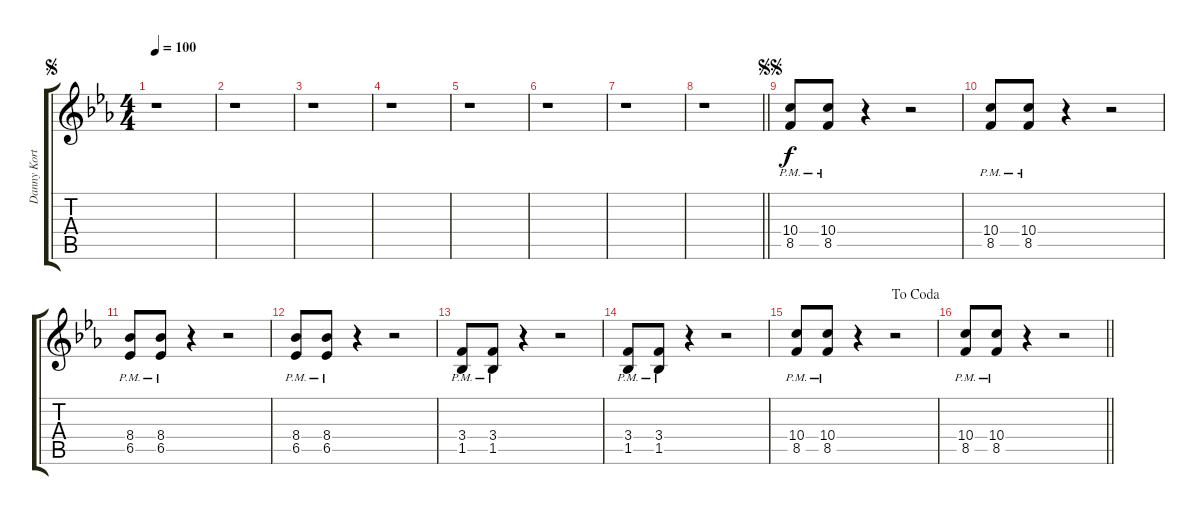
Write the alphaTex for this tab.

\track ("Danny Kortchmar-2" "Danny Kort") {instrument distortionguitar}
\staff {score tabs}
\tuning (E4 B3 G3 D3 A2 E2) {hide}
\ts (4 4)
\jump segno
\tempo 100
\clef g2
\ks eb
r.1{dy mp} |
r.1 |
r.1 |
r.1 |
r.1 |
r.1 |
r.1 |
\barLineRight lightlight
r.1 |
\jump segnosegno
(10.4{pm} 8.5{pm}).8{dy f} (10.4{pm} 8.5{pm}).8 r.4 r.2 |
(10.4{pm} 8.5{pm}).8 (10.4{pm} 8.5{pm}).8 r.4 r.2 |
(8.4{pm} 6.5{pm}).8 (8.4{pm} 6.5{pm}).8 r.4 r.2 |
(8.4{pm} 6.5{pm}).8 (8.4{pm} 6.5{pm}).8 r.4 r.2 |
(3.4{pm} 1.5{pm}).8 (3.4{pm} 1.5{pm}).8 r.4 r.2 |
(3.4{pm} 1.5{pm}).8 (3.4{pm} 1.5{pm}).8 r.4 r.2 |
\jump dacoda
(10.4{pm} 8.5{pm}).8 (10.4{pm} 8.5{pm}).8 r.4 r.2 |
\barLineRight lightlight
(10.4{pm} 8.5{pm}).8 (10.4{pm} 8.5{pm}).8 r.4 r.2
